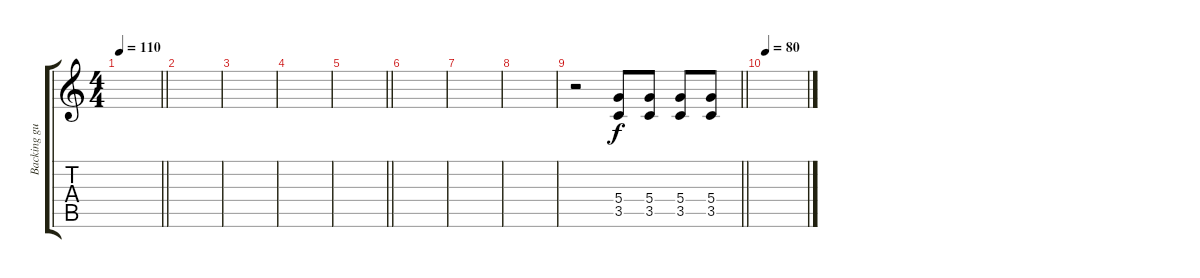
\track ("Backing guitar" "Backing gu") {instrument overdrivenguitar}
\staff {score tabs}
\tuning (E4 B3 G3 D3 A2 E2) {hide}
\ts (4 4)
\tempo 110
\clef g2
\barLineRight lightlight
\ks c
|
|
|
|
\barLineRight lightlight
|
|
|
|
\barLineRight lightlight
r.2 (5.4 3.5).8 (5.4 3.5).8 (5.4 3.5).8 (5.4 3.5).8 |
\tempo 80
